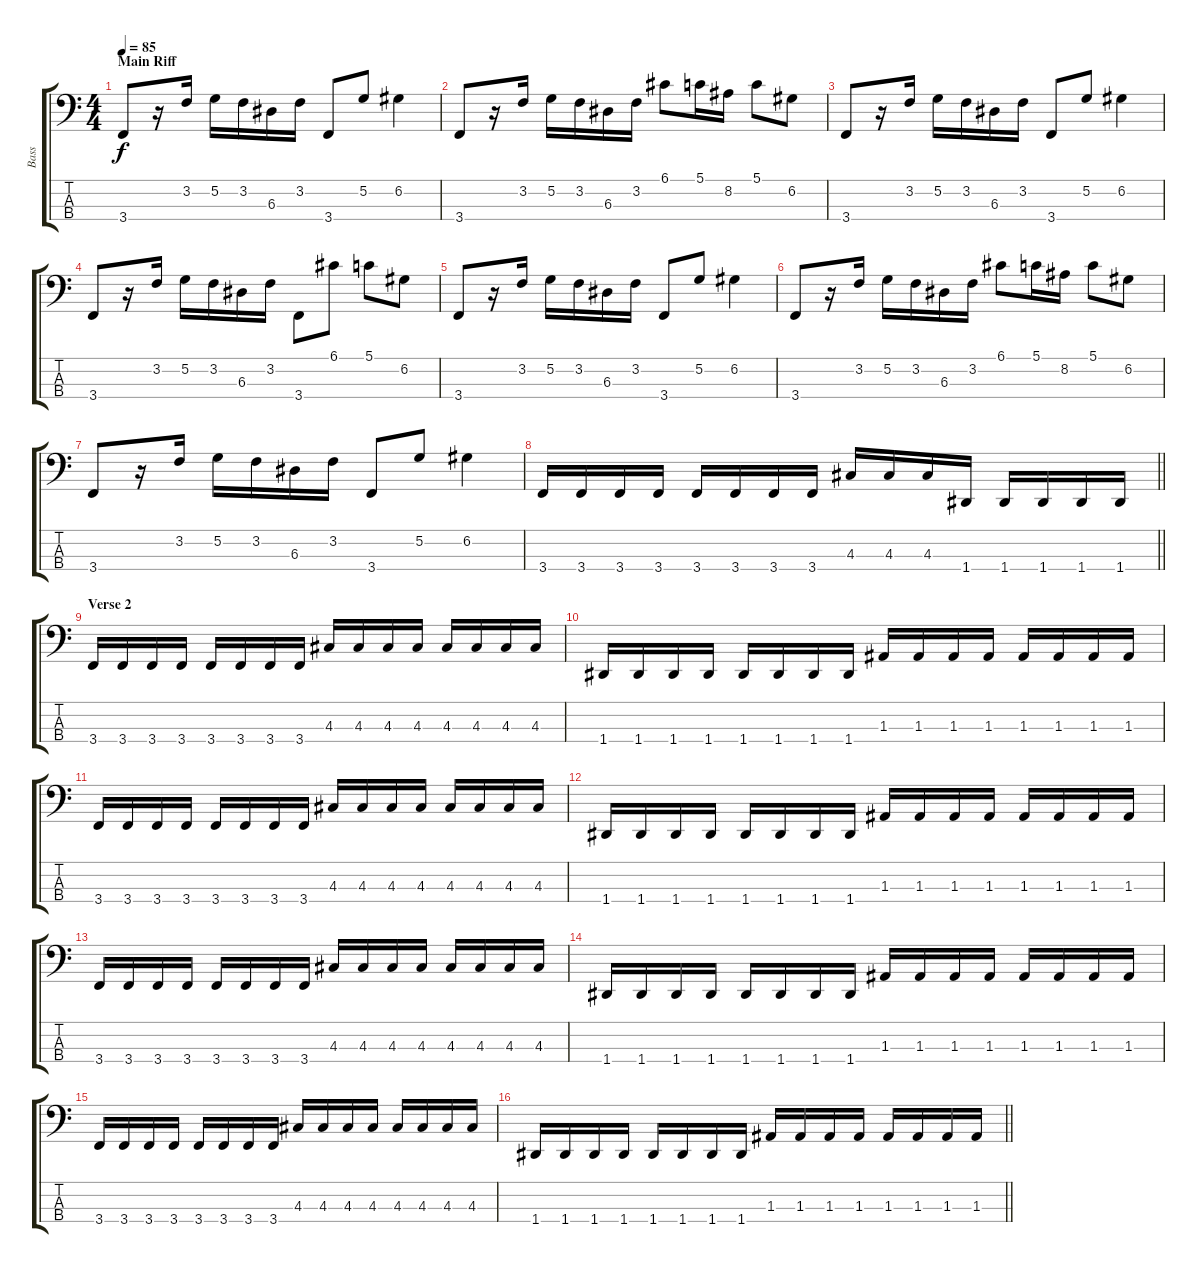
\track ("Bass" "Bass") {instrument electricbassfinger}
\staff {score tabs}
\tuning (G2 D2 A1 D1) {hide}
\ts (4 4)
\section ("" "Main Riff")
\tempo 85
\clef f4
\ks c
3.4.8{dy f} r.16 3.2.16 5.2.16 3.2.16 6.3.16 3.2.16 3.4.8 5.2.8 6.2.4 |
3.4.8 r.16 3.2.16 5.2.16 3.2.16 6.3.16 3.2.16 6.1.8 5.1.16 8.2.16 5.1.8 6.2.8 |
3.4.8 r.16 3.2.16 5.2.16 3.2.16 6.3.16 3.2.16 3.4.8 5.2.8 6.2.4 |
3.4.8 r.16 3.2.16 5.2.16 3.2.16 6.3.16 3.2.16 3.4.8 6.1.8 5.1.8 6.2.8 |
3.4.8 r.16 3.2.16 5.2.16 3.2.16 6.3.16 3.2.16 3.4.8 5.2.8 6.2.4 |
3.4.8 r.16 3.2.16 5.2.16 3.2.16 6.3.16 3.2.16 6.1.8 5.1.16 8.2.16 5.1.8 6.2.8 |
3.4.8 r.16 3.2.16 5.2.16 3.2.16 6.3.16 3.2.16 3.4.8 5.2.8 6.2.4 |
\barLineRight lightlight
3.4.16 3.4.16 3.4.16 3.4.16 3.4.16 3.4.16 3.4.16 3.4.16 4.3.16 4.3.16 4.3.16 1.4.16 1.4.16 1.4.16 1.4.16 1.4.16 |
\section ("" "Verse 2")
3.4.16 3.4.16 3.4.16 3.4.16 3.4.16 3.4.16 3.4.16 3.4.16 4.3.16 4.3.16 4.3.16 4.3.16 4.3.16 4.3.16 4.3.16 4.3.16 |
1.4.16 1.4.16 1.4.16 1.4.16 1.4.16 1.4.16 1.4.16 1.4.16 1.3.16 1.3.16 1.3.16 1.3.16 1.3.16 1.3.16 1.3.16 1.3.16 |
3.4.16 3.4.16 3.4.16 3.4.16 3.4.16 3.4.16 3.4.16 3.4.16 4.3.16 4.3.16 4.3.16 4.3.16 4.3.16 4.3.16 4.3.16 4.3.16 |
1.4.16 1.4.16 1.4.16 1.4.16 1.4.16 1.4.16 1.4.16 1.4.16 1.3.16 1.3.16 1.3.16 1.3.16 1.3.16 1.3.16 1.3.16 1.3.16 |
3.4.16 3.4.16 3.4.16 3.4.16 3.4.16 3.4.16 3.4.16 3.4.16 4.3.16 4.3.16 4.3.16 4.3.16 4.3.16 4.3.16 4.3.16 4.3.16 |
1.4.16 1.4.16 1.4.16 1.4.16 1.4.16 1.4.16 1.4.16 1.4.16 1.3.16 1.3.16 1.3.16 1.3.16 1.3.16 1.3.16 1.3.16 1.3.16 |
3.4.16 3.4.16 3.4.16 3.4.16 3.4.16 3.4.16 3.4.16 3.4.16 4.3.16 4.3.16 4.3.16 4.3.16 4.3.16 4.3.16 4.3.16 4.3.16 |
\barLineRight lightlight
1.4.16 1.4.16 1.4.16 1.4.16 1.4.16 1.4.16 1.4.16 1.4.16 1.3.16 1.3.16 1.3.16 1.3.16 1.3.16 1.3.16 1.3.16 1.3.16
